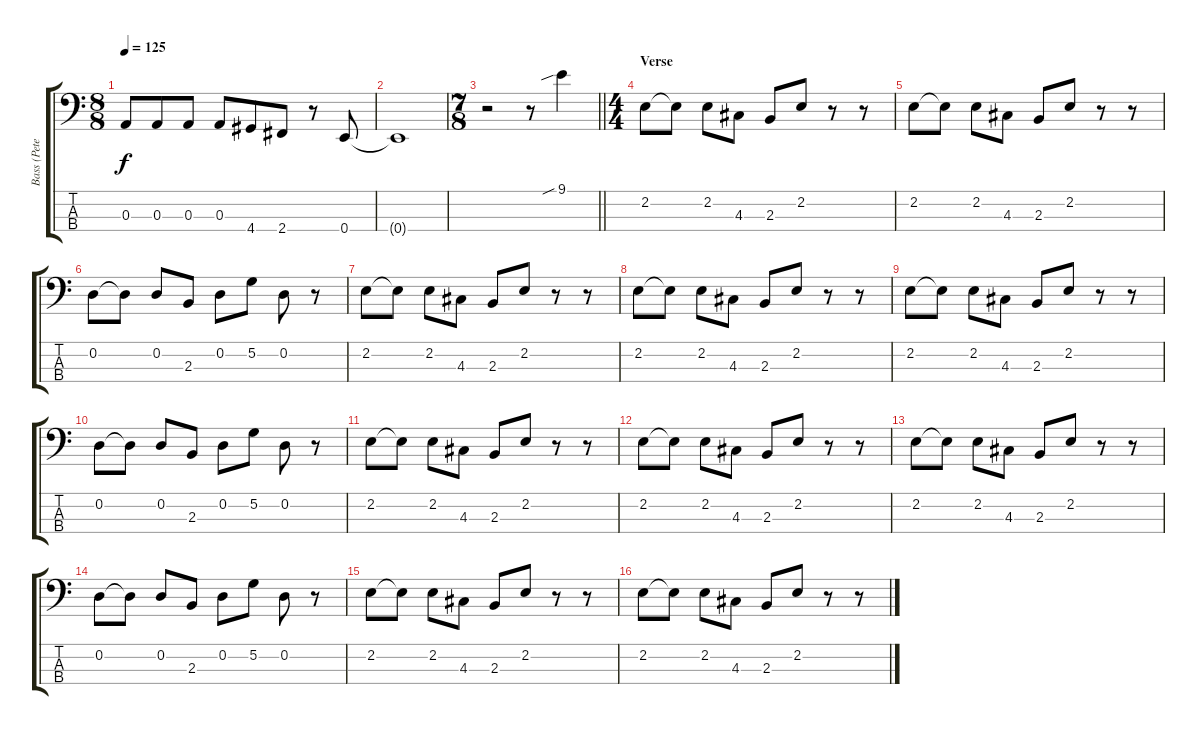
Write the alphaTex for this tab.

\track ("Bass (Pete Way)" "Bass (Pete") {instrument electricbasspick}
\staff {score tabs}
\tuning (G2 D2 A1 E1) {hide}
\ts (8 8)
\tempo 125
\clef f4
\ks c
0.3.8{dy f} 0.3.8 0.3.8 0.3.8 4.4.8 2.4.8 r.8 0.4.8 |
0.4{t}.1 |
\ts (7 8)
\barLineRight lightlight
r.2 r.8 9.1{sib}.4 |
\ts (4 4)
\section ("" "Verse")
2.2.8 2.2{t}.8 2.2.8 4.3.8 2.3.8 2.2.8 r.8 r.8 |
2.2.8 2.2{t}.8 2.2.8 4.3.8 2.3.8 2.2.8 r.8 r.8 |
0.2.8 0.2{t}.8 0.2.8 2.3.8 0.2.8 5.2.8 0.2.8 r.8 |
2.2.8 2.2{t}.8 2.2.8 4.3.8 2.3.8 2.2.8 r.8 r.8 |
2.2.8 2.2{t}.8 2.2.8 4.3.8 2.3.8 2.2.8 r.8 r.8 |
2.2.8 2.2{t}.8 2.2.8 4.3.8 2.3.8 2.2.8 r.8 r.8 |
0.2.8 0.2{t}.8 0.2.8 2.3.8 0.2.8 5.2.8 0.2.8 r.8 |
2.2.8 2.2{t}.8 2.2.8 4.3.8 2.3.8 2.2.8 r.8 r.8 |
2.2.8 2.2{t}.8 2.2.8 4.3.8 2.3.8 2.2.8 r.8 r.8 |
2.2.8 2.2{t}.8 2.2.8 4.3.8 2.3.8 2.2.8 r.8 r.8 |
0.2.8 0.2{t}.8 0.2.8 2.3.8 0.2.8 5.2.8 0.2.8 r.8 |
2.2.8 2.2{t}.8 2.2.8 4.3.8 2.3.8 2.2.8 r.8 r.8 |
2.2.8 2.2{t}.8 2.2.8 4.3.8 2.3.8 2.2.8 r.8 r.8
